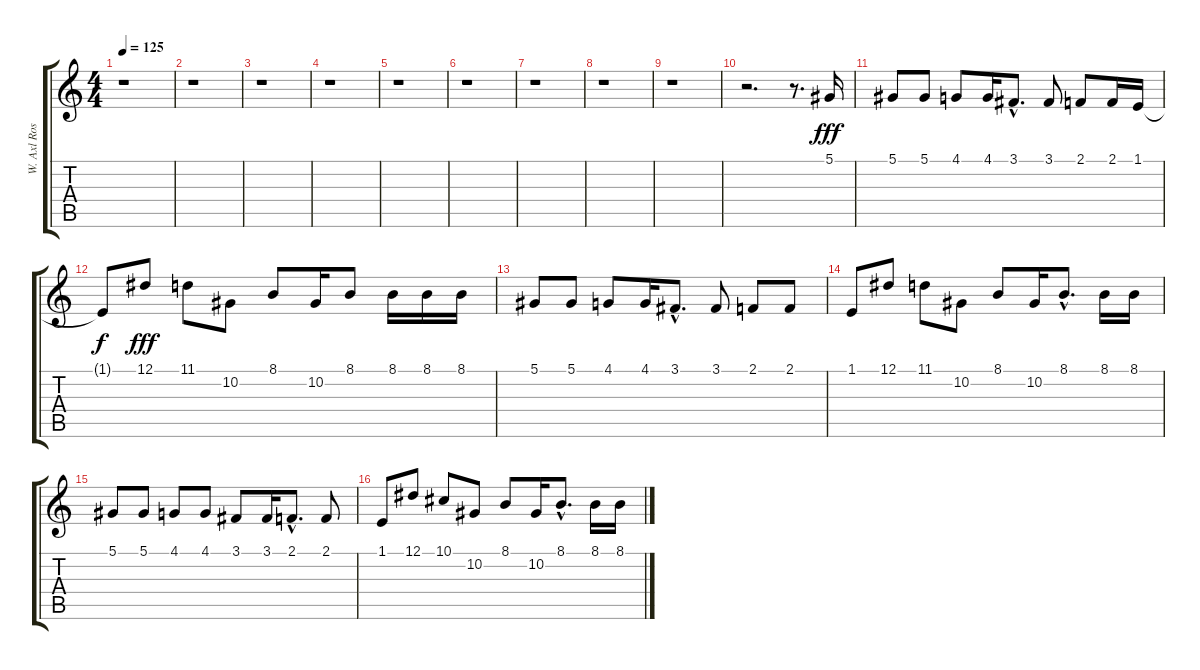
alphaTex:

\track ("W. Axl Rose" "W. Axl Ros") {instrument ocarina}
\staff {score tabs}
\tuning (Eb4 Bb3 Gb3 Db3 Ab2 Eb2) {hide}
\ts (4 4)
\tempo 125
\clef g2
\ks c
r.1{dy fff} |
r.1 |
r.1 |
r.1 |
r.1 |
r.1 |
r.1 |
r.1 |
r.1 |
r.2{d} r.8{d} 5.1.16 |
5.1.8 5.1.8 4.1.8 4.1.16 3.1{hac}.8{d} 3.1.8 2.1.8 2.1.16 1.1.16 |
1.1{t}.8{dy f} 12.1.8{dy fff} 11.1.8 10.2.8 8.1.8 10.2.16 8.1.8 8.1.16 8.1.16 8.1.16 |
5.1.8 5.1.8 4.1.8 4.1.16 3.1{hac}.8{d} 3.1.8 2.1.8 2.1.8 |
1.1.8 12.1.8 11.1.8 10.2.8 8.1.8 10.2.16 8.1{hac}.8{d} 8.1.16 8.1.16 |
5.1.8 5.1.8 4.1.8 4.1.8 3.1.8 3.1.16 2.1{hac}.8{d} 2.1.8 |
1.1.8 12.1.8 10.1.8 10.2.8 8.1.8 10.2.16 8.1{hac}.8{d} 8.1.16 8.1.16
